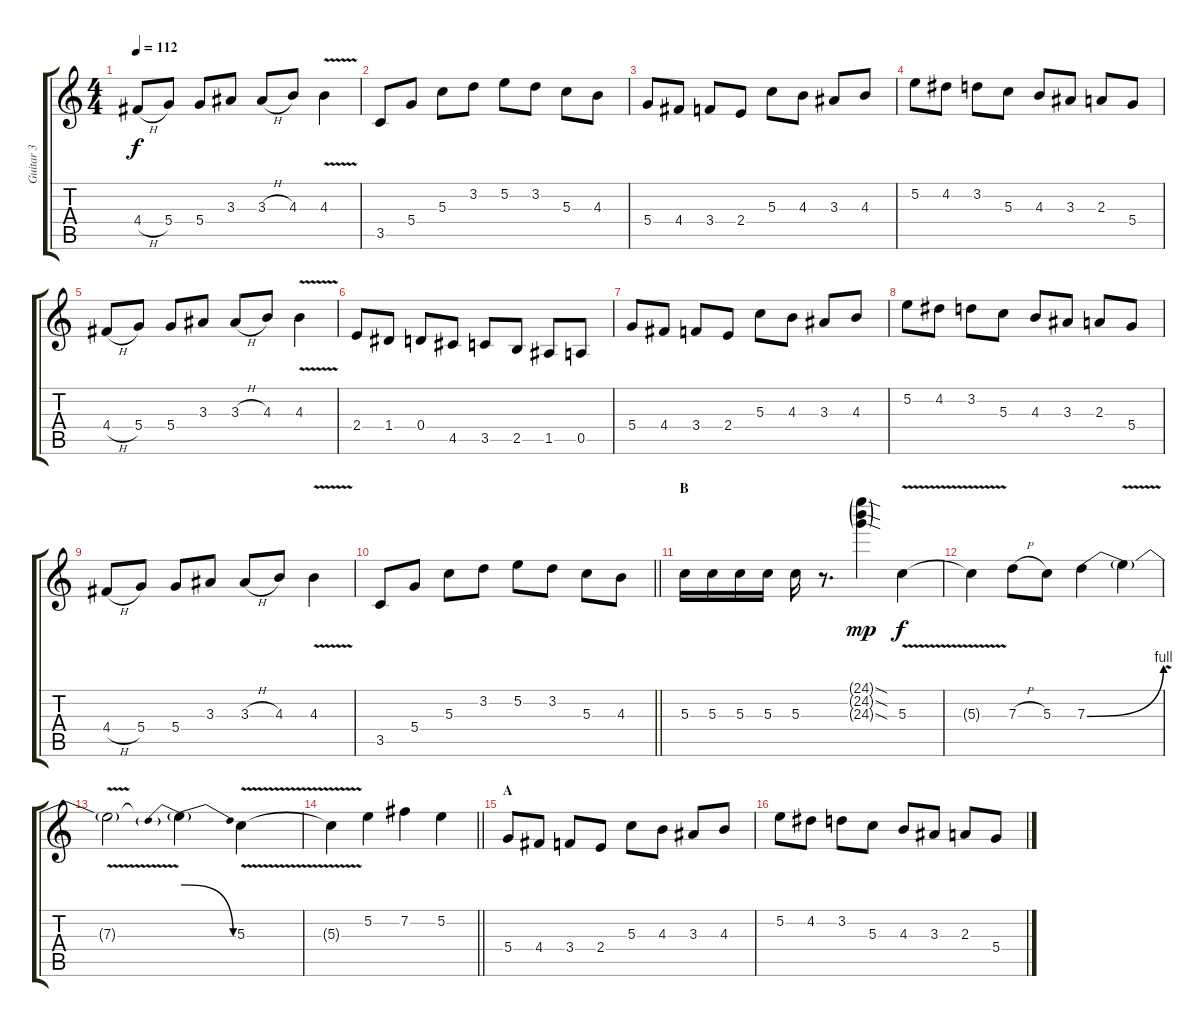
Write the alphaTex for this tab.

\track ("Guitar 3" "Guitar 3") {instrument overdrivenguitar}
\staff {score tabs}
\tuning (E4 B3 G3 D3 A2 E2) {hide}
\ts (4 4)
\tempo 112
\clef g2
\ks c
4.4{h}.8{dy f} 5.4.8 5.4.8 3.3.8 3.3{h}.8 4.3.8 4.3{v}.4 |
3.5.8 5.4.8 5.3.8 3.2.8 5.2.8 3.2.8 5.3.8 4.3.8 |
5.4.8 4.4.8 3.4.8 2.4.8 5.3.8 4.3.8 3.3.8 4.3.8 |
5.2.8 4.2.8 3.2.8 5.3.8 4.3.8 3.3.8 2.3.8 5.4.8 |
4.4{h}.8 5.4.8 5.4.8 3.3.8 3.3{h}.8 4.3.8 4.3{v}.4 |
2.4.8 1.4.8 0.4.8 4.5.8 3.5.8 2.5.8 1.5.8 0.5.8 |
5.4.8 4.4.8 3.4.8 2.4.8 5.3.8 4.3.8 3.3.8 4.3.8 |
5.2.8 4.2.8 3.2.8 5.3.8 4.3.8 3.3.8 2.3.8 5.4.8 |
4.4{h}.8 5.4.8 5.4.8 3.3.8 3.3{h}.8 4.3.8 4.3{v}.4 |
\barLineRight lightlight
3.5.8 5.4.8 5.3.8 3.2.8 5.2.8 3.2.8 5.3.8 4.3.8 |
\section ("" "B")
5.3.16 5.3.16 5.3.16 5.3.16 5.3.16 r.8{d} (24.1{sod g} 24.2{sod g} 24.3{sod g}).4{dy mp} 5.3{v}.4{dy f} |
5.3{t}.4 7.3{h}.8 5.3.8 7.3{be (bend 0 0 60 4)}.4 7.3{v t}.4 |
7.3{t}.2 7.3{be (prebendrelease 0 4 60 0) t}.4 5.3{v}.4 |
\barLineRight lightlight
5.3{t}.4 5.2.4 7.2.4 5.2.4 |
\section ("" "A")
5.4.8 4.4.8 3.4.8 2.4.8 5.3.8 4.3.8 3.3.8 4.3.8 |
5.2.8 4.2.8 3.2.8 5.3.8 4.3.8 3.3.8 2.3.8 5.4.8
